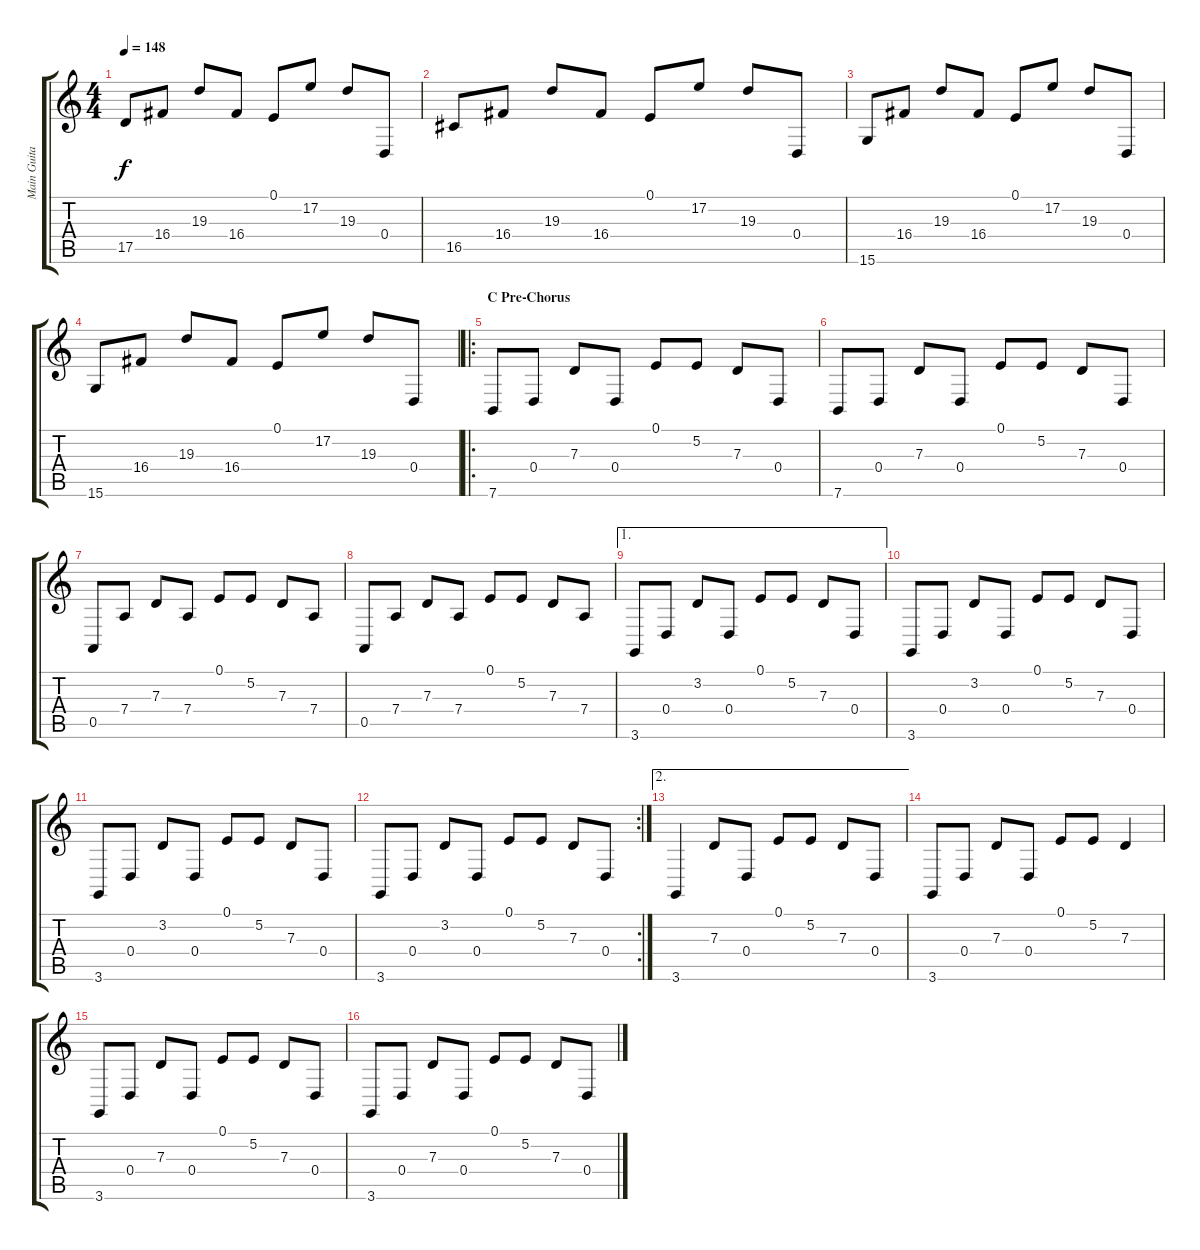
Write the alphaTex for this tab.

\track ("Main Guitar   " "Main Guita") {instrument stringensemble1}
\staff {score tabs}
\tuning (E4 B3 G3 D3 A2 E2) {hide}
\ts (4 4)
\tempo 148
\clef g2
\ks c
17.5.8{dy f} 16.4.8 19.3.8 16.4.8 0.1.8 17.2.8 19.3.8 0.4.8 |
16.5.8 16.4.8 19.3.8 16.4.8 0.1.8 17.2.8 19.3.8 0.4.8 |
15.6.8 16.4.8 19.3.8 16.4.8 0.1.8 17.2.8 19.3.8 0.4.8 |
15.6.8 16.4.8 19.3.8 16.4.8 0.1.8 17.2.8 19.3.8 0.4.8 |
\ro
\section ("" "C Pre-Chorus")
7.6.8{balance 0} 0.4.8 7.3.8 0.4.8 0.1.8 5.2.8 7.3.8 0.4.8 |
7.6.8 0.4.8 7.3.8 0.4.8 0.1.8 5.2.8 7.3.8 0.4.8 |
0.5.8 7.4.8 7.3.8 7.4.8 0.1.8 5.2.8 7.3.8 7.4.8 |
0.5.8 7.4.8 7.3.8 7.4.8 0.1.8 5.2.8 7.3.8 7.4.8 |
\ae 1
3.6.8 0.4.8 3.2.8 0.4.8 0.1.8 5.2.8 7.3.8 0.4.8 |
3.6.8 0.4.8 3.2.8 0.4.8 0.1.8 5.2.8 7.3.8 0.4.8 |
3.6.8 0.4.8 3.2.8 0.4.8 0.1.8 5.2.8 7.3.8 0.4.8 |
\rc 2
3.6.8 0.4.8 3.2.8 0.4.8 0.1.8 5.2.8 7.3.8 0.4.8 |
\ae 2
3.6.4 7.3.8 0.4.8 0.1.8 5.2.8 7.3.8 0.4.8 |
3.6.8 0.4.8 7.3.8 0.4.8 0.1.8 5.2.8 7.3.4 |
3.6.8 0.4.8 7.3.8 0.4.8 0.1.8 5.2.8 7.3.8 0.4.8 |
3.6.8 0.4.8 7.3.8 0.4.8 0.1.8 5.2.8 7.3.8 0.4.8
